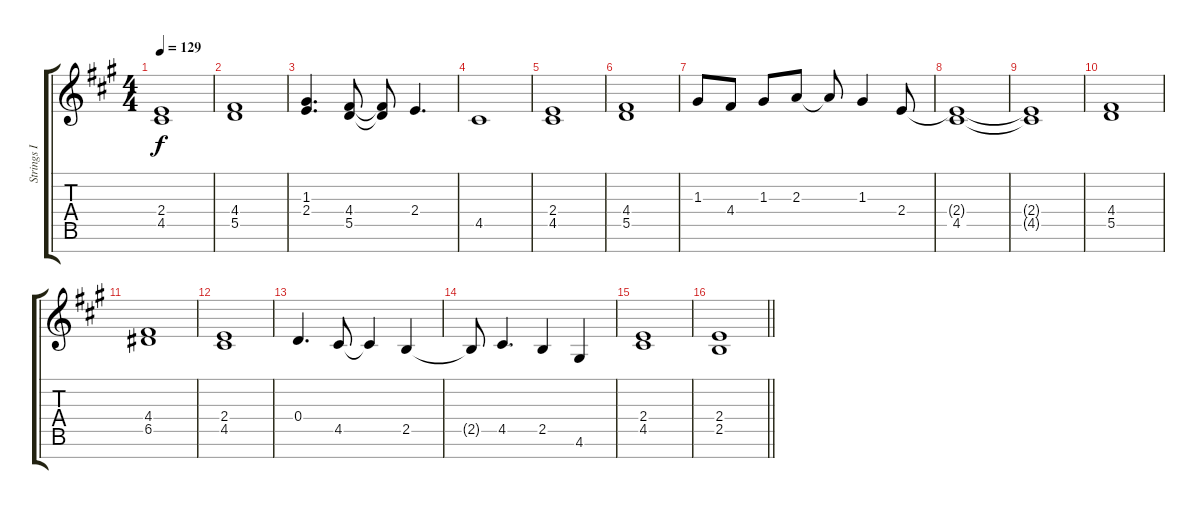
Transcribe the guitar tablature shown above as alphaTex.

\track ("Strings I" "Strings I") {instrument stringensemble1}
\staff {score tabs}
\tuning (E5 B4 G4 D4 A3 E3 B2) {hide}
\ts (4 4)
\tempo 129
\clef g2
\ks a
(2.4 4.5).1{dy f} |
(4.4 5.5).1 |
(1.3 2.4).4{d} (4.4 5.5).8 (4.4{t} 5.5{t}).8 2.4.4{d} |
4.5.1 |
(2.4 4.5).1 |
(4.4 5.5).1 |
1.3.8 4.4.8 1.3.8 2.3.8 2.3{t}.8 1.3.4 2.4.8 |
(2.4{t} 4.5).1 |
(2.4{t} 4.5{t}).1 |
(4.4 5.5).1 |
(4.4 6.5).1 |
(2.4 4.5).1 |
0.4.4{d} 4.5.8 4.5{t}.4 2.5.4 |
2.5{t}.8 4.5.4{d} 2.5.4 4.6.4 |
(2.4 4.5).1 |
\barLineRight lightlight
(2.4 2.5).1
